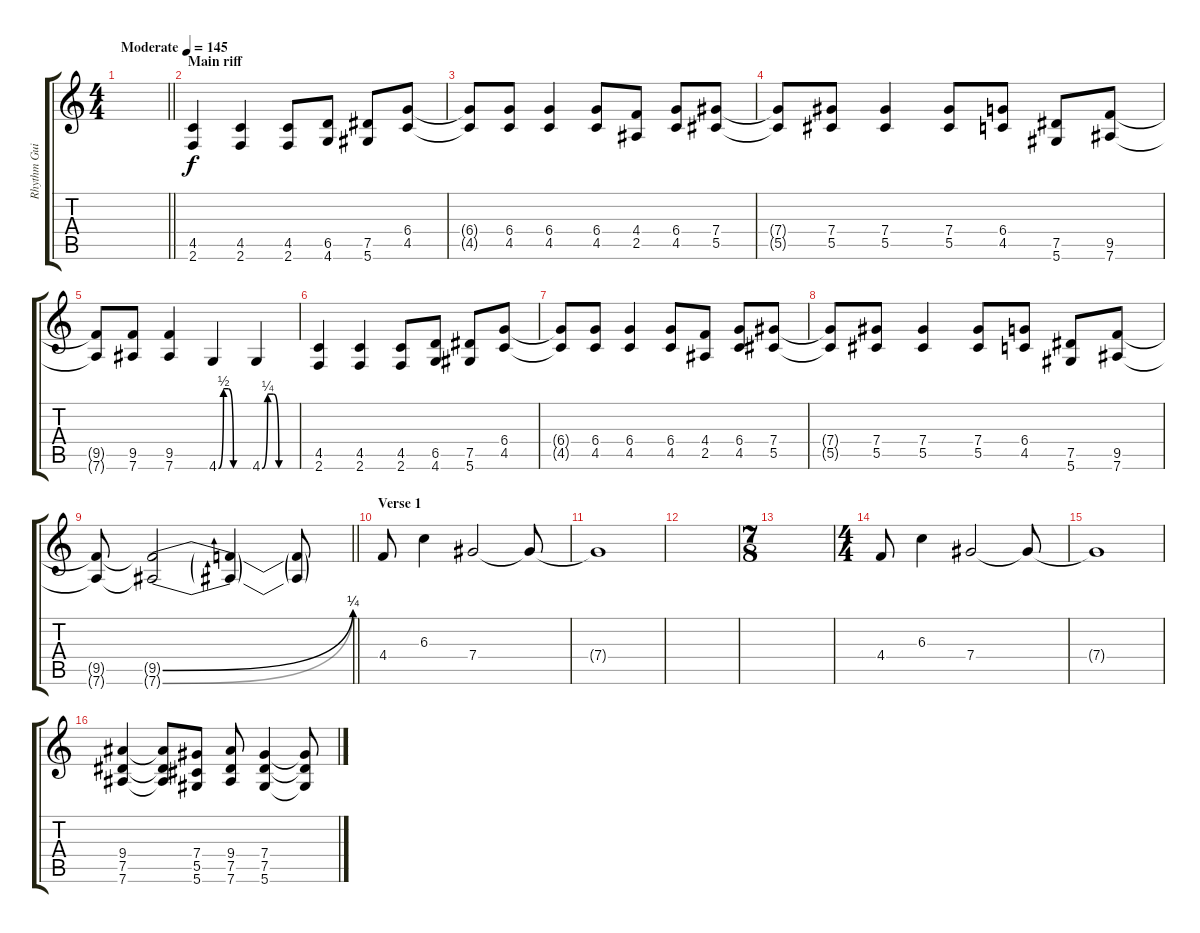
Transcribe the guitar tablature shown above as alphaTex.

\track ("Rhythm Guitar" "Rhythm Gui") {instrument distortionguitar}
\staff {score tabs}
\tuning (Eb4 Bb3 Gb3 Db3 Ab2 Eb2) {hide}
\ts (4 4)
\tempo (145 "Moderate")
\clef g2
\barLineRight lightlight
\ks c
|
\section ("" "Main riff")
(4.5 2.6).4 (4.5 2.6).4 (4.5 2.6).8 (6.5 4.6).8 (7.5 5.6).8 (6.4 4.5).8 |
(6.4{t} 4.5{t}).8 (6.4 4.5).8 (6.4 4.5).4 (6.4 4.5).8 (4.4 2.5).8 (6.4 4.5).8 (7.4 5.5).8 |
(7.4{t} 5.5{t}).8 (7.4 5.5).8 (7.4 5.5).4 (7.4 5.5).8 (6.4 4.5).8 (7.5 5.6).8 (9.5 7.6).8 |
(9.5{t} 7.6{t}).8 (9.5 7.6).8 (9.5 7.6).4 4.6{be (custom 0 0 10 2 20 2 30 0 60 0)}.4 4.6{be (custom 0 0 10 1 20 1 30 0 60 0)}.4 |
(4.5 2.6).4 (4.5 2.6).4 (4.5 2.6).8 (6.5 4.6).8 (7.5 5.6).8 (6.4 4.5).8 |
(6.4{t} 4.5{t}).8 (6.4 4.5).8 (6.4 4.5).4 (6.4 4.5).8 (4.4 2.5).8 (6.4 4.5).8 (7.4 5.5).8 |
(7.4{t} 5.5{t}).8 (7.4 5.5).8 (7.4 5.5).4 (7.4 5.5).8 (6.4 4.5).8 (7.5 5.6).8 (9.5 7.6).8 |
\barLineRight lightlight
(9.5{t} 7.6{t}).8 (9.5{be (bend 0 0 60 1) t} 7.6{be (bend 0 0 60 1) t}).2 (9.5{t} 7.6{t}).4 (9.5{t} 7.6{t}).8 |
\section ("" "Verse 1")
4.4.8{volume 10 instrument electricguitarclean} 6.3.4 7.4.2 7.4{t}.8 |
7.4{t}.1 |
|
\ts (7 8)
|
\ts (4 4)
4.4.8 6.3.4 7.4.2 7.4{t}.8 |
7.4{t}.1 |
(9.4 7.5 7.6).4{volume 16 instrument distortionguitar} (9.4{t} 7.5{t} 7.6{t}).8 (7.4 5.5 5.6).8 (9.4 7.5 7.6).8 (7.4 7.5 5.6).4 (7.4{t} 7.5{t} 5.6{t}).8
